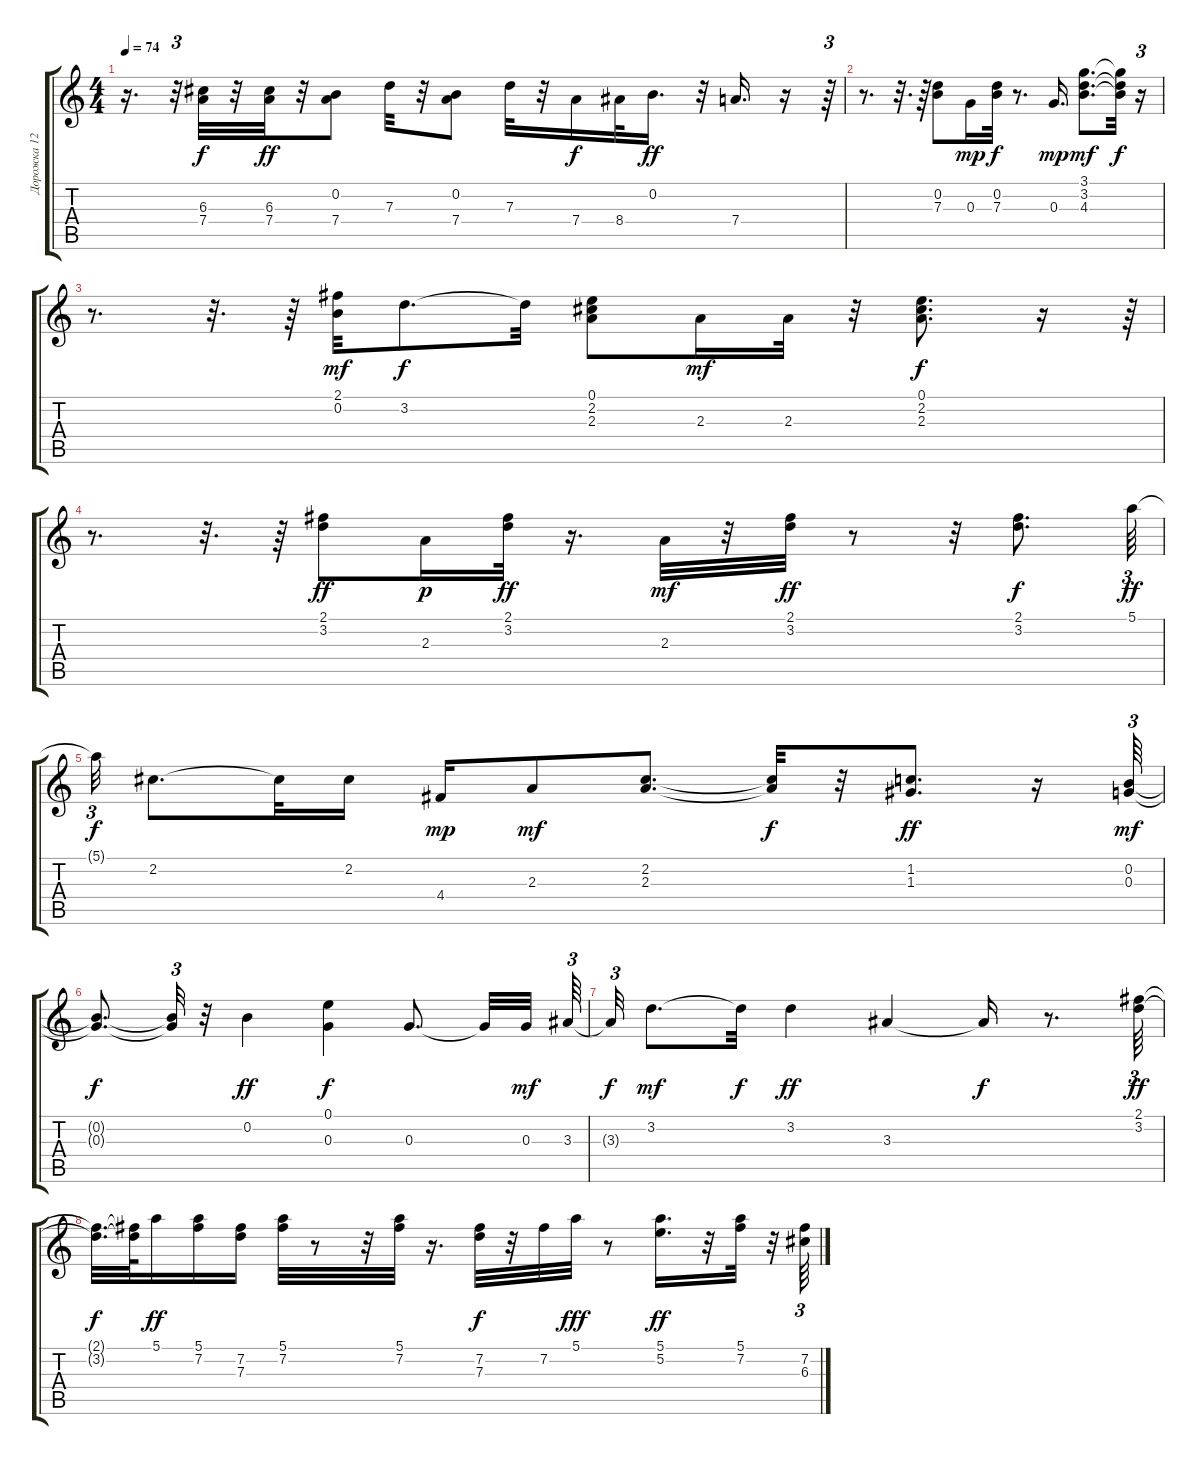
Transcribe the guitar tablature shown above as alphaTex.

\track ("Дорожка 12" "Дорожка 12") {instrument electricguitarclean}
\staff {score tabs}
\tuning (E4 B3 G3 D3 A2 E2) {hide}
\ts (4 4)
\tempo 74
\clef g2
\ks c
r.16{d dy mf} r.32{tu (3 2)} (6.3 7.4).32{dy f} r.32 (6.3 7.4).32{dy ff} r.32 (0.2 7.4).8 7.3.32 r.32 (0.2 7.4).8 7.3.32 r.32 7.4.16{dy f} 8.4.32 0.2.16{d dy ff} r.32 7.4.16{d} r.16 r.64{tu (3 2)} |
r.8{d} r.32{d} r.64 (0.2 7.3).8 0.3.16{dy mp} (0.2 7.3).32{dy f} r.8{d} 0.3.16{d dy mp} (3.1 3.2 4.3).8{d dy mf} (3.1{t} 3.2{t} 4.3{t}).32{dy f} r.16{tu (3 2)} |
r.8{d} r.32{d} r.64 (2.1 0.2).32{dy mf} 3.2.8{d dy f} 3.2{t}.32 (0.1 2.2 2.3).8 2.3.16{dy mf} 2.3.32 r.32 (0.1 2.2 2.3).8{d dy f} r.16 r.64{tu (3 2)} |
r.8{d} r.32{d} r.64 (2.1 3.2).8{dy ff} 2.3.16{dy p} (2.1 3.2).32{dy ff} r.16{d} 2.3.32{dy mf} r.32 (2.1 3.2).32{dy ff} r.8 r.32 (2.1 3.2).8{d dy f} 5.1.64{tu (3 2) dy ff} |
5.1{t}.32{tu (3 2) dy f} 2.2.8{d} 2.2{t}.32 2.2.16 4.4.16{dy mp} 2.3.8{dy mf} (2.2 2.3).8{d} (2.2{t} 2.3{t}).32{dy f} r.32 (1.2 1.3).8{d dy ff} r.16 (0.2 0.3).64{tu (3 2) dy mf} |
(0.2{t} 0.3{t}).8{d dy f} (0.2{t} 0.3{t}).32{tu (3 2)} r.32 0.2.4{dy ff} (0.1 0.3).4{dy f} 0.3.8{d} 0.3{t}.32 0.3.32{dy mf} 3.3.64{tu (3 2)} |
3.3{t}.32{tu (3 2) dy f} 3.2.8{d dy mf} 3.2{t}.32{dy f} 3.2.4{dy ff} 3.3.4 3.3{t}.16{dy f} r.8{d} (2.1 3.2).64{tu (3 2) dy ff} |
(2.1{t} 3.2{t}).32{d dy f} (2.1{t} 3.2{t}).64 5.1.16{dy ff} (5.1 7.2).16 (7.2 7.3).16 (5.1 7.2).32 r.8 r.32 (5.1 7.2).32 r.16{d} (7.2 7.3).32{dy f} r.32 7.2.32 5.1.32{dy fff} r.8 (5.1 5.2).16{d dy ff} r.32 (5.1 7.2).32 r.32 (7.2 6.3).64{tu (3 2)}
